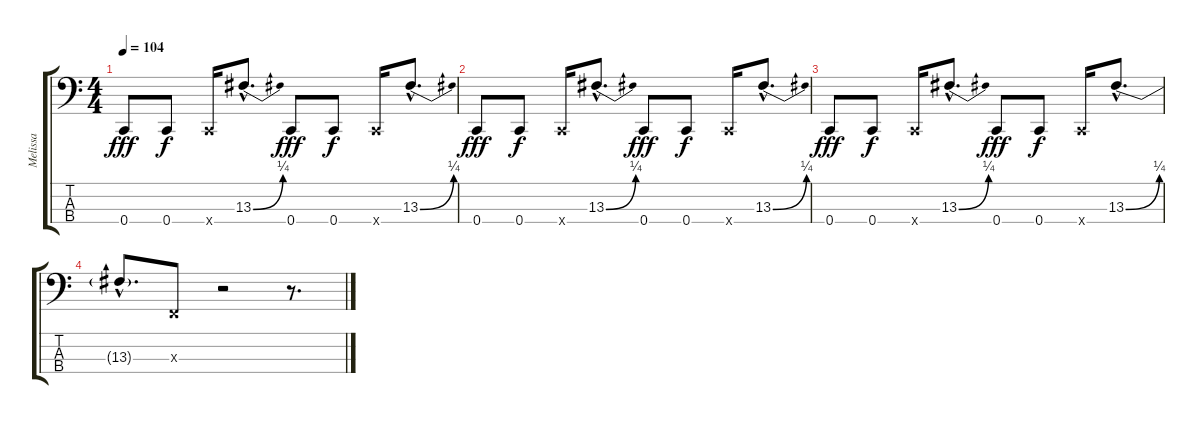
\track ("Melissa" "Melissa") {instrument electricbasspick}
\staff {score tabs}
\tuning (Eb2 Bb1 F1 C1) {hide}
\ts (4 4)
\tempo 104
\clef f4
\ks c
0.4.8{dy fff} 0.4.8{dy f} 0.4{x}.16 13.3{be (bend 0 0 60 1) hac}.8{d} 0.4.8{dy fff} 0.4.8{dy f} 0.4{x}.16 13.3{be (bend 0 0 60 1) hac}.8{d} |
0.4.8{dy fff} 0.4.8{dy f} 0.4{x}.16 13.3{be (bend 0 0 60 1) hac}.8{d} 0.4.8{dy fff} 0.4.8{dy f} 0.4{x}.16 13.3{be (bend 0 0 60 1) hac}.8{d} |
0.4.8{dy fff} 0.4.8{dy f} 0.4{x}.16 13.3{be (bend 0 0 60 1) hac}.8{d} 0.4.8{dy fff} 0.4.8{dy f} 0.4{x}.16 13.3{be (bend 0 0 60 1) hac}.8{d} |
13.3{hac t}.8{d} 0.3{x}.8 r.2 r.8{d}
